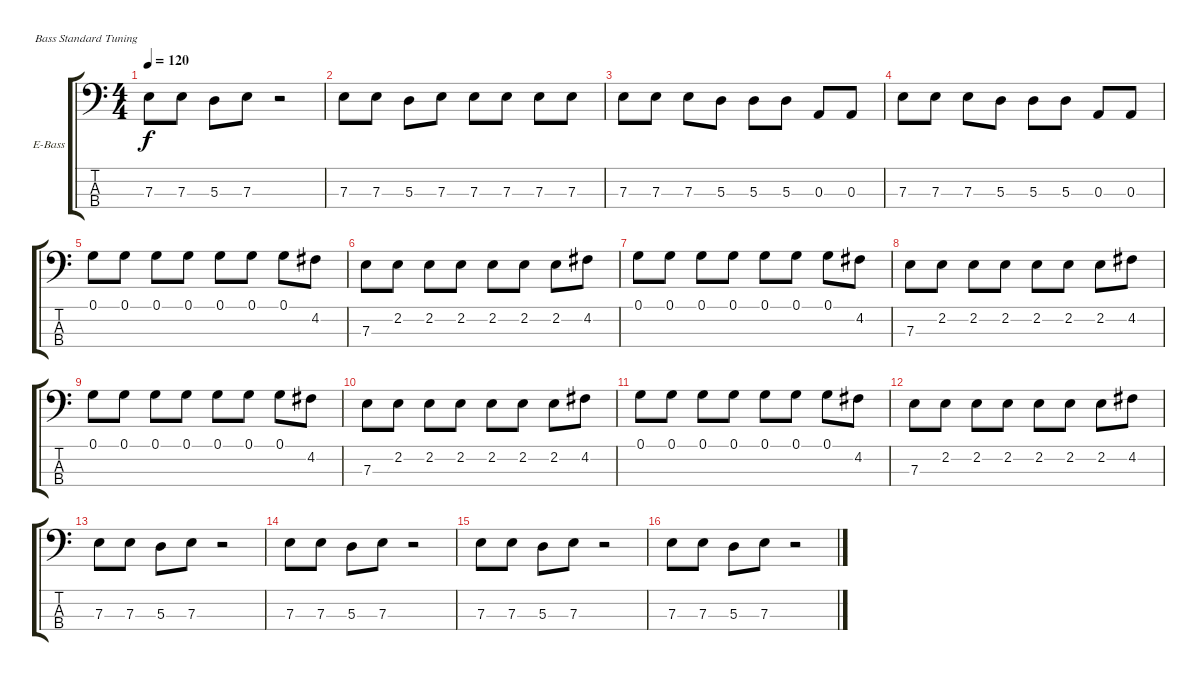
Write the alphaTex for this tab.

\bracketExtendMode groupsimilarinstruments
\firstSystemTrackNameOrientation horizontal
\otherSystemsTrackNameOrientation horizontal
\track ("Electric Bass" "E-Bass") {instrument electricbassfinger}
\staff {score tabs}
\tuning (G2 D2 A1 E1)
\ts (4 4)
\tempo 120
\clef f4
\ks c
7.3.8{dy f} 7.3.8 5.3.8 7.3.8 r.2 |
7.3.8 7.3.8 5.3.8 7.3.8 7.3.8 7.3.8 7.3.8 7.3.8 |
7.3.8 7.3.8 7.3.8 5.3.8 5.3.8 5.3.8 0.3.8 0.3.8 |
7.3.8 7.3.8 7.3.8 5.3.8 5.3.8 5.3.8 0.3.8 0.3.8 |
0.1.8 0.1.8 0.1.8 0.1.8 0.1.8 0.1.8 0.1.8 4.2.8 |
7.3.8 2.2.8 2.2.8 2.2.8 2.2.8 2.2.8 2.2.8 4.2.8 |
0.1.8 0.1.8 0.1.8 0.1.8 0.1.8 0.1.8 0.1.8 4.2.8 |
7.3.8 2.2.8 2.2.8 2.2.8 2.2.8 2.2.8 2.2.8 4.2.8 |
0.1.8 0.1.8 0.1.8 0.1.8 0.1.8 0.1.8 0.1.8 4.2.8 |
7.3.8 2.2.8 2.2.8 2.2.8 2.2.8 2.2.8 2.2.8 4.2.8 |
0.1.8 0.1.8 0.1.8 0.1.8 0.1.8 0.1.8 0.1.8 4.2.8 |
7.3.8 2.2.8 2.2.8 2.2.8 2.2.8 2.2.8 2.2.8 4.2.8 |
7.3.8 7.3.8 5.3.8 7.3.8 r.2 |
7.3.8 7.3.8 5.3.8 7.3.8 r.2 |
7.3.8 7.3.8 5.3.8 7.3.8 r.2 |
7.3.8 7.3.8 5.3.8 7.3.8 r.2
